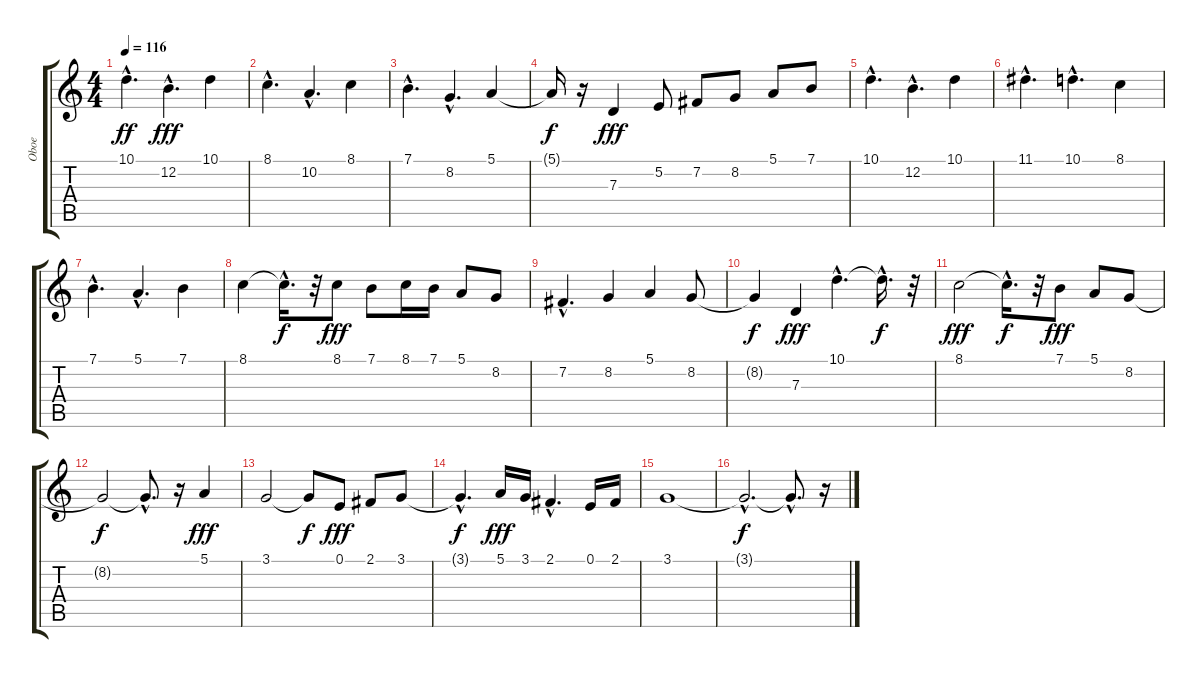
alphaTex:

\track ("Oboe" "Oboe") {instrument oboe}
\staff {score tabs}
\tuning (E4 B3 G3 D3 A2 E2) {hide}
\ts (4 4)
\tempo 116
\clef g2
\ks c
10.1{hac}.4{d dy ff} 12.2{hac}.4{d dy fff} 10.1.4 |
8.1{hac}.4{d} 10.2{hac}.4{d} 8.1.4 |
7.1{hac}.4{d} 8.2{hac}.4{d} 5.1.4 |
5.1{t}.16{dy f} r.16 7.3.4{dy fff} 5.2.8 7.2.8 8.2.8 5.1.8 7.1.8 |
10.1{hac}.4{d} 12.2{hac}.4{d} 10.1.4 |
11.1{hac}.4{d} 10.1{hac}.4{d} 8.1.4 |
7.1{hac}.4{d} 5.1{hac}.4{d} 7.1.4 |
8.1.4 8.1{hac t}.16{d dy f} r.32 8.1.8{dy fff} 7.1.8 8.1.16 7.1.16 5.1.8 8.2.8 |
7.2{hac}.4{d} 8.2.4 5.1.4 8.2.8 |
8.2{t}.4{dy f} 7.3.4{dy fff} 10.1{hac}.4{d} 10.1{hac t}.16{d dy f} r.32 |
8.1.2{dy fff} 8.1{hac t}.16{d dy f} r.32 7.1.8{dy fff} 5.1.8 8.2.8 |
8.2{t}.2{dy f} 8.2{hac t}.8{d} r.16 5.1.4{dy fff} |
3.1.2 3.1{t}.8{dy f} 0.1.8{dy fff} 2.1.8 3.1.8 |
3.1{hac t}.4{d dy f} 5.1.16{dy fff} 3.1.16 2.1{hac}.4{d} 0.1.16 2.1.16 |
3.1.1 |
3.1{hac t}.2{d dy f} 3.1{hac t}.8{d} r.16
